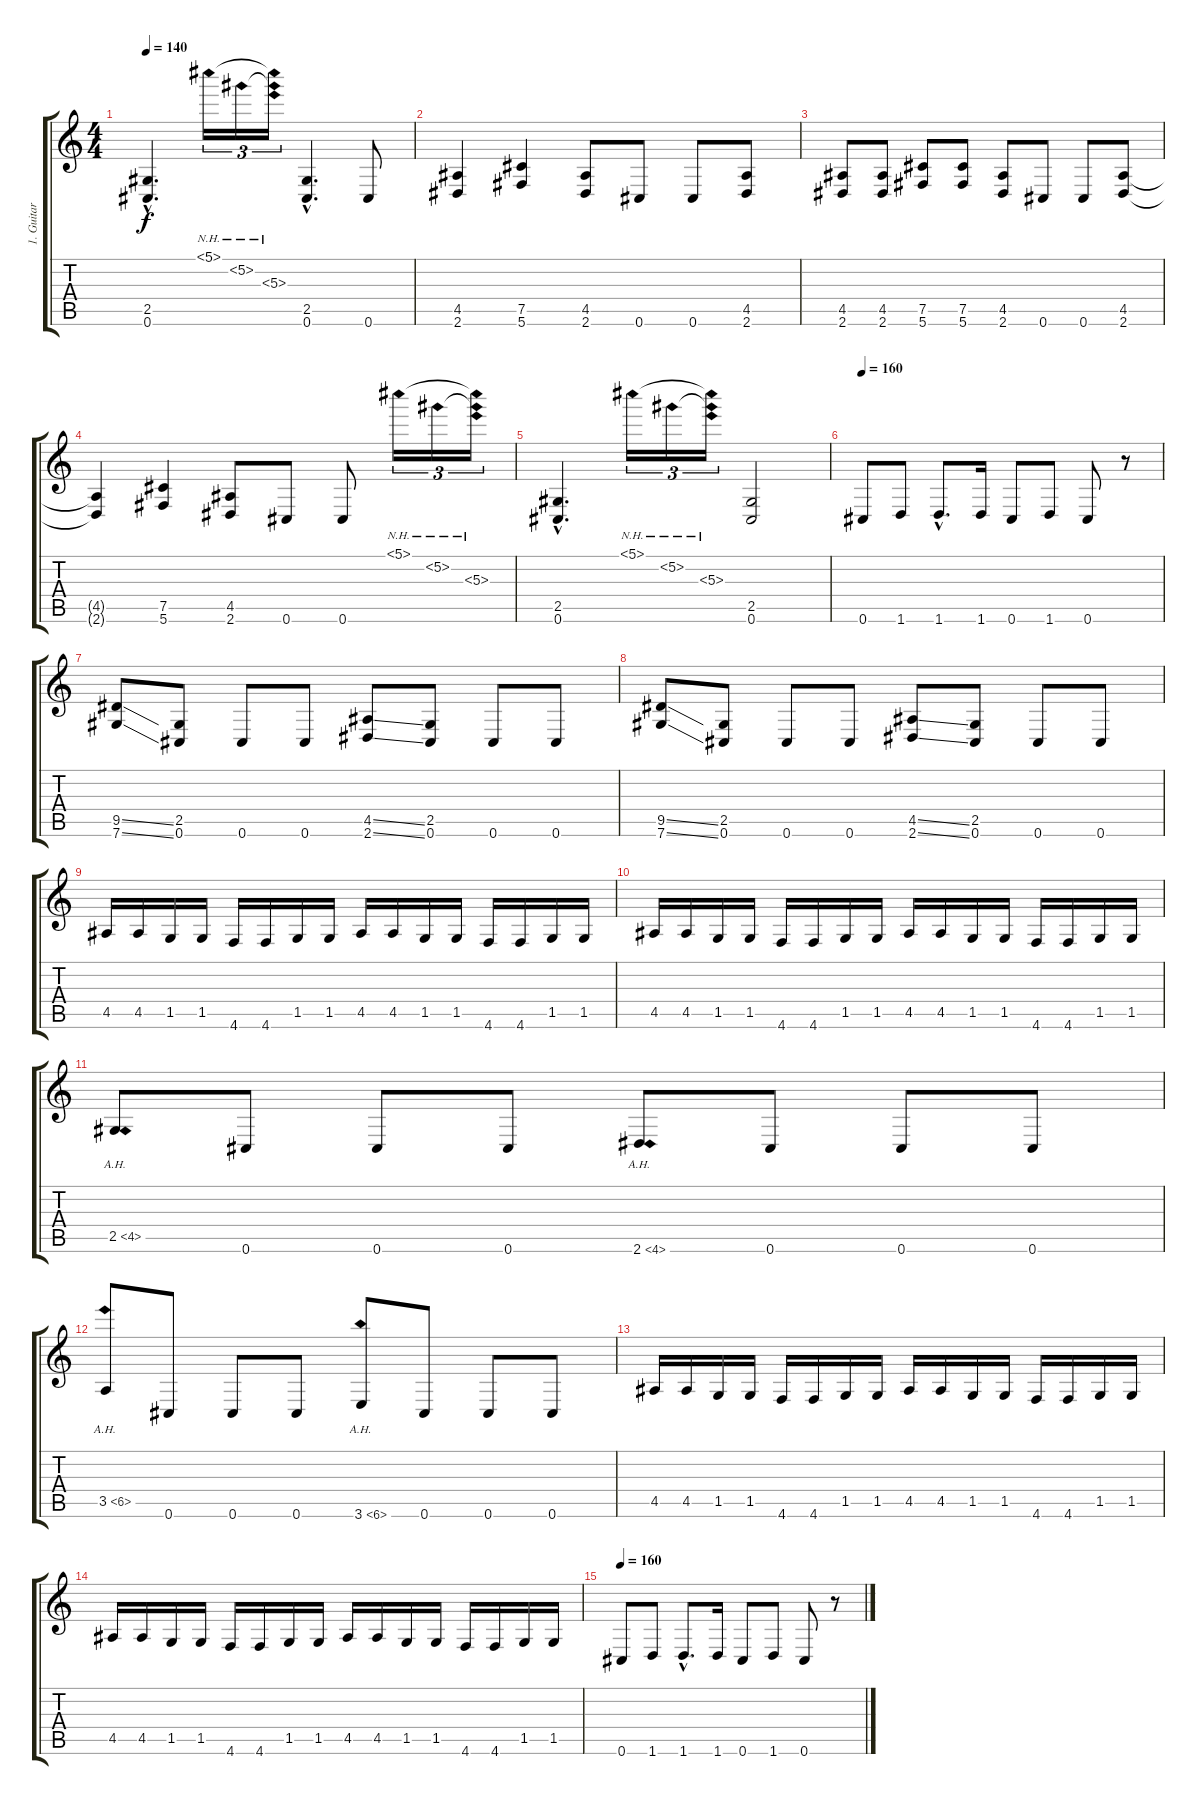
\track ("1. Guitar" "1. Guitar") {instrument distortionguitar}
\staff {score tabs}
\tuning (Db4 Ab3 E3 B2 Gb2 Db2) {hide}
\ts (4 4)
\tempo 140
\clef g2
\ks c
(2.5{hac} 0.6{hac}).4{d dy f} 5.1{nh}.16{tu (3 2)} 5.2{nh}.16{tu (3 2)} (5.1{nh t} 5.2{nh t} 5.3{nh}).16{tu (3 2)} (2.5{hac} 0.6{hac}).4{d} 0.6.8 |
(4.5 2.6).4 (7.5 5.6).4 (4.5 2.6).8 0.6.8 0.6.8 (4.5 2.6).8 |
(4.5 2.6).8 (4.5 2.6).8 (7.5 5.6).8 (7.5 5.6).8 (4.5 2.6).8 0.6.8 0.6.8 (4.5 2.6).8 |
(4.5{t} 2.6{t}).4 (7.5 5.6).4 (4.5 2.6).8 0.6.8 0.6.8 5.1{nh}.16{tu (3 2)} 5.2{nh}.16{tu (3 2)} (5.1{nh t} 5.2{nh t} 5.3{nh}).16{tu (3 2)} |
(2.5{hac} 0.6{hac}).4{d} 5.1{nh}.16{tu (3 2)} 5.2{nh}.16{tu (3 2)} (5.1{nh t} 5.2{nh t} 5.3{nh}).16{tu (3 2)} (2.5 0.6).2 |
\tempo 160
0.6.8 1.6.8 1.6{hac}.8{d} 1.6.16 0.6.8 1.6.8 0.6.8 r.8 |
(9.5{ss} 7.6{ss}).8 (2.5 0.6).8 0.6.8 0.6.8 (4.5{ss} 2.6{ss}).8 (2.5 0.6).8 0.6.8 0.6.8 |
(9.5{ss} 7.6{ss}).8 (2.5 0.6).8 0.6.8 0.6.8 (4.5{ss} 2.6{ss}).8 (2.5 0.6).8 0.6.8 0.6.8 |
4.5.16 4.5.16 1.5.16 1.5.16 4.6.16 4.6.16 1.5.16 1.5.16 4.5.16 4.5.16 1.5.16 1.5.16 4.6.16 4.6.16 1.5.16 1.5.16 |
4.5.16 4.5.16 1.5.16 1.5.16 4.6.16 4.6.16 1.5.16 1.5.16 4.5.16 4.5.16 1.5.16 1.5.16 4.6.16 4.6.16 1.5.16 1.5.16 |
2.5{ah 2}.8 0.6.8 0.6.8 0.6.8 2.6{ah 2}.8 0.6.8 0.6.8 0.6.8 |
3.5{ah 3}.8 0.6.8 0.6.8 0.6.8 3.6{ah 3}.8 0.6.8 0.6.8 0.6.8 |
4.5.16 4.5.16 1.5.16 1.5.16 4.6.16 4.6.16 1.5.16 1.5.16 4.5.16 4.5.16 1.5.16 1.5.16 4.6.16 4.6.16 1.5.16 1.5.16 |
4.5.16 4.5.16 1.5.16 1.5.16 4.6.16 4.6.16 1.5.16 1.5.16 4.5.16 4.5.16 1.5.16 1.5.16 4.6.16 4.6.16 1.5.16 1.5.16 |
\tempo 160
0.6.8 1.6.8 1.6{hac}.8{d} 1.6.16 0.6.8 1.6.8 0.6.8 r.8
